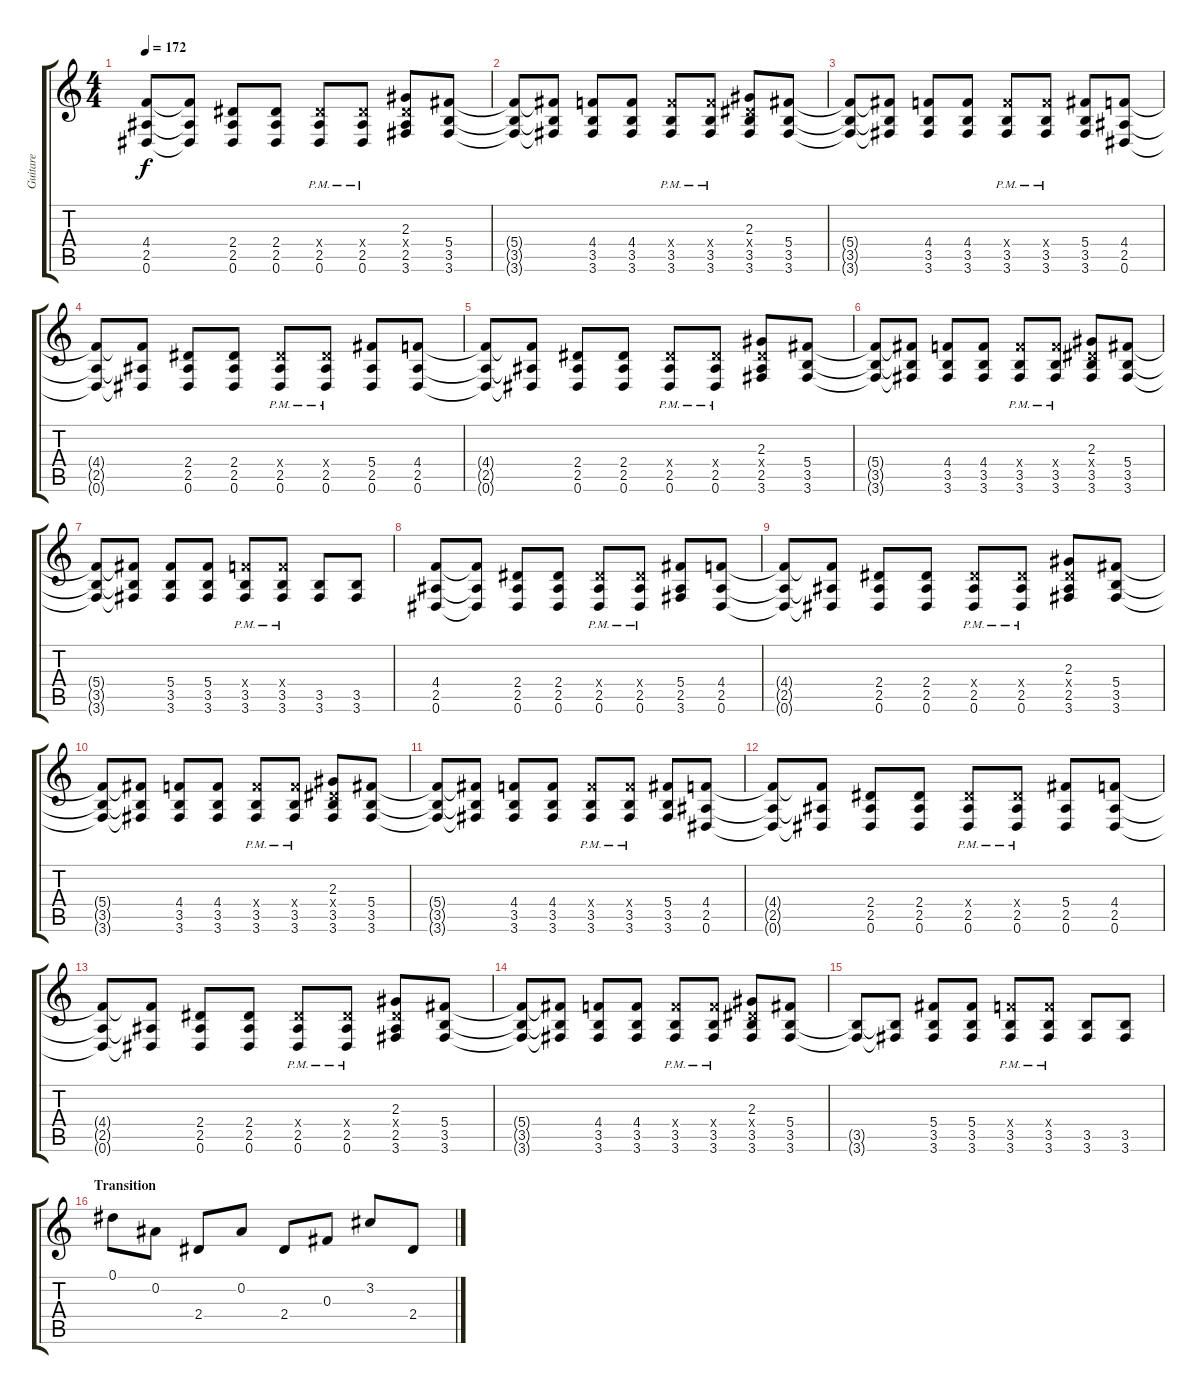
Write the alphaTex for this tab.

\track ("Guitare" "Guitare") {instrument distortionguitar}
\staff {score tabs}
\tuning (Eb4 Bb3 Gb3 Db3 Ab2 Eb2) {hide}
\ts (4 4)
\tempo 172
\clef g2
\ks c
(4.4{t} 2.5{t} 0.6{t}).8{dy f} (4.4{t} 2.5{t} 0.6{t}).8 (2.4 2.5 0.6).8 (2.4 2.5 0.6).8 (2.4{x} 2.5{pm} 0.6{pm}).8 (2.4{x} 2.5{pm} 0.6{pm}).8 (2.3 2.4{x} 2.5 3.6).8 (5.4 3.5 3.6).8 |
(5.4{t} 3.5{t} 3.6{t}).8 (5.4{t} 3.5{t} 3.6{t}).8 (4.4 3.5 3.6).8 (4.4 3.5 3.6).8 (4.4{x} 3.5{pm} 3.6{pm}).8 (4.4{x} 3.5{pm} 3.6{pm}).8 (2.3 2.4{x} 3.5 3.6).8 (5.4 3.5 3.6).8 |
(5.4{t} 3.5{t} 3.6{t}).8 (5.4{t} 3.5{t} 3.6{t}).8 (4.4 3.5 3.6).8 (4.4 3.5 3.6).8 (4.4{x} 3.5{pm} 3.6{pm}).8 (4.4{x} 3.5{pm} 3.6{pm}).8 (5.4 3.5 3.6).8 (4.4 2.5 0.6).8 |
(4.4{t} 2.5{t} 0.6{t}).8 (4.4{t} 2.5{t} 0.6{t}).8 (2.4 2.5 0.6).8 (2.4 2.5 0.6).8 (2.4{x} 2.5{pm} 0.6{pm}).8 (2.4{x} 2.5{pm} 0.6{pm}).8 (5.4 2.5 0.6).8 (4.4 2.5 0.6).8 |
(4.4{t} 2.5{t} 0.6{t}).8 (4.4{t} 2.5{t} 0.6{t}).8 (2.4 2.5 0.6).8 (2.4 2.5 0.6).8 (2.4{x} 2.5{pm} 0.6{pm}).8 (2.4{x} 2.5{pm} 0.6{pm}).8 (2.3 2.4{x} 2.5 3.6).8 (5.4 3.5 3.6).8 |
(5.4{t} 3.5{t} 3.6{t}).8 (5.4{t} 3.5{t} 3.6{t}).8 (4.4 3.5 3.6).8 (4.4 3.5 3.6).8 (4.4{x} 3.5{pm} 3.6{pm}).8 (4.4{x} 3.5{pm} 3.6{pm}).8 (2.3 2.4{x} 3.5 3.6).8 (5.4 3.5 3.6).8 |
(5.4{t} 3.5{t} 3.6{t}).8 (5.4{t} 3.5{t} 3.6{t}).8 (5.4 3.5 3.6).8 (5.4 3.5 3.6).8 (4.4{x} 3.5{pm} 3.6{pm}).8 (4.4{x} 3.5{pm} 3.6{pm}).8 (3.5 3.6).8 (3.5 3.6).8 |
(4.4 2.5 0.6).8 (4.4{t} 2.5{t} 0.6{t}).8 (2.4 2.5 0.6).8 (2.4 2.5 0.6).8 (2.4{x} 2.5{pm} 0.6{pm}).8 (2.4{x} 2.5{pm} 0.6{pm}).8 (5.4 2.5 3.6).8 (4.4 2.5 0.6).8 |
(4.4{t} 2.5{t} 0.6{t}).8 (4.4{t} 2.5{t} 0.6{t}).8 (2.4 2.5 0.6).8 (2.4 2.5 0.6).8 (2.4{x} 2.5{pm} 0.6{pm}).8 (2.4{x} 2.5{pm} 0.6{pm}).8 (2.3 2.4{x} 2.5 3.6).8 (5.4 3.5 3.6).8 |
(5.4{t} 3.5{t} 3.6{t}).8 (5.4{t} 3.5{t} 3.6{t}).8 (4.4 3.5 3.6).8 (4.4 3.5 3.6).8 (4.4{x} 3.5{pm} 3.6{pm}).8 (4.4{x} 3.5{pm} 3.6{pm}).8 (2.3 2.4{x} 3.5 3.6).8 (5.4 3.5 3.6).8 |
(5.4{t} 3.5{t} 3.6{t}).8 (5.4{t} 3.5{t} 3.6{t}).8 (4.4 3.5 3.6).8 (4.4 3.5 3.6).8 (4.4{x} 3.5{pm} 3.6{pm}).8 (4.4{x} 3.5{pm} 3.6{pm}).8 (5.4 3.5 3.6).8 (4.4 2.5 0.6).8 |
(4.4{t} 2.5{t} 0.6{t}).8 (4.4{t} 2.5{t} 0.6{t}).8 (2.4 2.5 0.6).8 (2.4 2.5 0.6).8 (2.4{x} 2.5{pm} 0.6{pm}).8 (2.4{x} 2.5{pm} 0.6{pm}).8 (5.4 2.5 0.6).8 (4.4 2.5 0.6).8 |
(4.4{t} 2.5{t} 0.6{t}).8 (4.4{t} 2.5{t} 0.6{t}).8 (2.4 2.5 0.6).8 (2.4 2.5 0.6).8 (2.4{x} 2.5{pm} 0.6{pm}).8 (2.4{x} 2.5{pm} 0.6{pm}).8 (2.3 2.4{x} 2.5 3.6).8 (5.4 3.5 3.6).8 |
(5.4{t} 3.5{t} 3.6{t}).8 (5.4{t} 3.5{t} 3.6{t}).8 (4.4 3.5 3.6).8 (4.4 3.5 3.6).8 (4.4{x} 3.5{pm} 3.6{pm}).8 (4.4{x} 3.5{pm} 3.6{pm}).8 (2.3 2.4{x} 3.5 3.6).8 (5.4 3.5 3.6).8 |
(3.5{t} 3.6{t}).8 (3.5{t} 3.6{t}).8 (5.4 3.5 3.6).8 (5.4 3.5 3.6).8 (4.4{x} 3.5{pm} 3.6{pm}).8 (4.4{x} 3.5{pm} 3.6{pm}).8 (3.5 3.6).8 (3.5 3.6).8 |
\section ("" "Transition")
0.1.8 0.2.8 2.4.8 0.2.8 2.4.8 0.3.8 3.2.8 2.4.8
